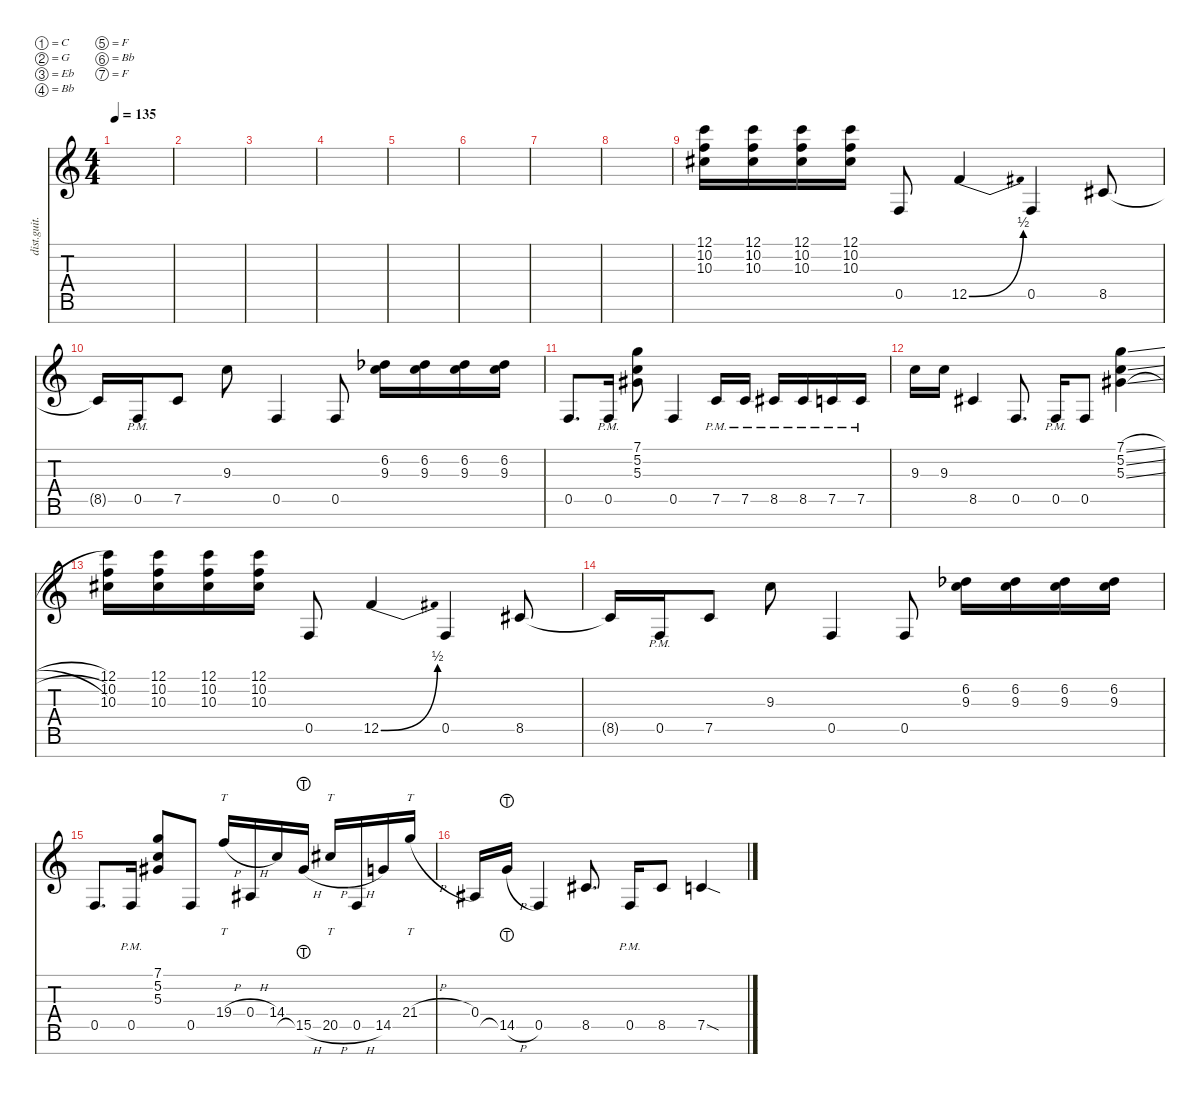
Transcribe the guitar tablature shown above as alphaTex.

\defaultSystemsLayout 4
\hideDynamics
\bracketExtendMode nobrackets
\track ("Rhythm " "dist.guit.") {instrument distortionguitar}
\staff {score tabs}
\tuning (C4 G3 Eb3 Bb2 F2 Bb1 F1)
\ts (4 4)
\tempo 135
\clef g2
\ks c
|
|
|
|
|
|
|
|
(10.3{acc #} 12.1 10.2).16 (10.3{acc #} 12.1 10.2).16 (10.3{acc #} 12.1 10.2).16 (10.3{acc #} 12.1 10.2).16 0.5.8 12.5{be (bend 48.6 0 59.4 2)}.4 0.5.4 8.5{acc #}.8 |
8.5{t acc #}.16 0.5{pm}.16 7.5.8 9.3.8 0.5.4 0.5.8 (9.3 6.2{acc b}).16 (9.3 6.2{acc b}).16 (9.3 6.2{acc b}).16 (9.3 6.2{acc b}).16 |
0.5.8{d} 0.5{pm}.16 (5.3{acc #} 7.1 5.2).8 0.5.4 7.5{pm}.16 7.5{pm}.16 8.5{pm acc #}.16 8.5{pm acc #}.16 7.5{pm}.16 7.5{pm}.16 |
9.3.16 9.3.16 8.5{acc #}.4 0.5.8{d} 0.5{pm}.16 0.5.8 (5.2{sl} 7.1{sl} 5.3{sl acc #}).4 |
(10.3{acc #} 12.1 10.2).16 (10.3{acc #} 12.1 10.2).16 (10.3{acc #} 12.1 10.2).16 (10.3{acc #} 12.1 10.2).16 0.5.8 12.5{be (bend 48.6 0 59.4 2)}.4 0.5.4 8.5{acc #}.8 |
8.5{t acc #}.16 0.5{pm}.16 7.5.8 9.3.8 0.5.4 0.5.8 (9.3 6.2{acc b}).16 (9.3 6.2{acc b}).16 (9.3 6.2{acc b}).16 (9.3 6.2{acc b}).16 |
0.5.8{d} 0.5{pm}.16 (5.3{acc #} 7.1 5.2).8 0.5.8 19.4{h}.16{tt} 0.4{h acc #}.16 14.4.16 15.5{h lht acc #}.16 20.5{h acc #}.16{tt} 0.5{h}.16 14.5.16 21.4{h}.16{tt} |
0.4{acc #}.16 14.5{h lht}.16 0.5.4 8.5{acc #}.8{d} 0.5{pm}.16 8.5{acc #}.8 7.5{sod}.4
